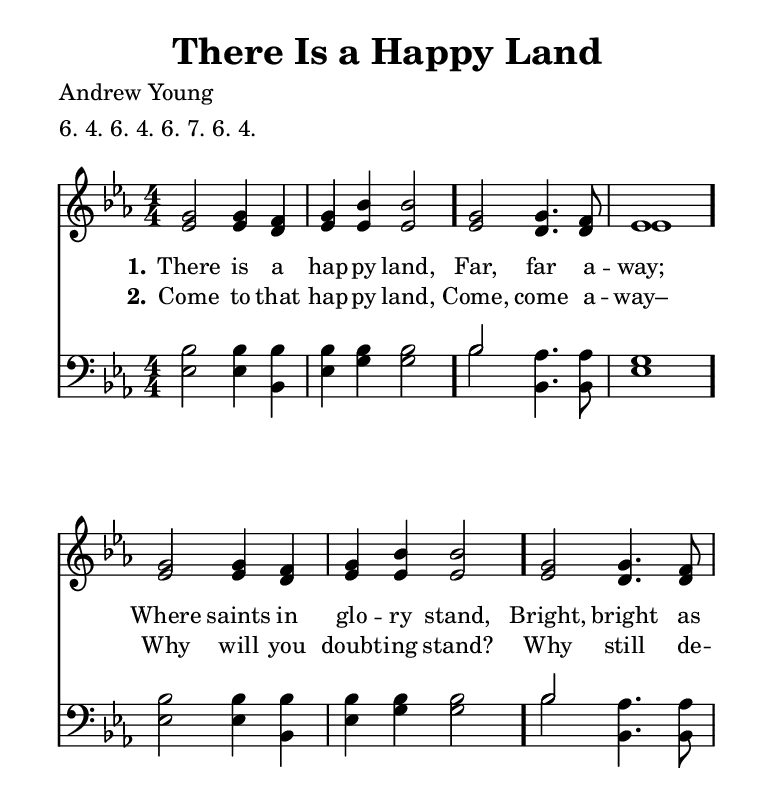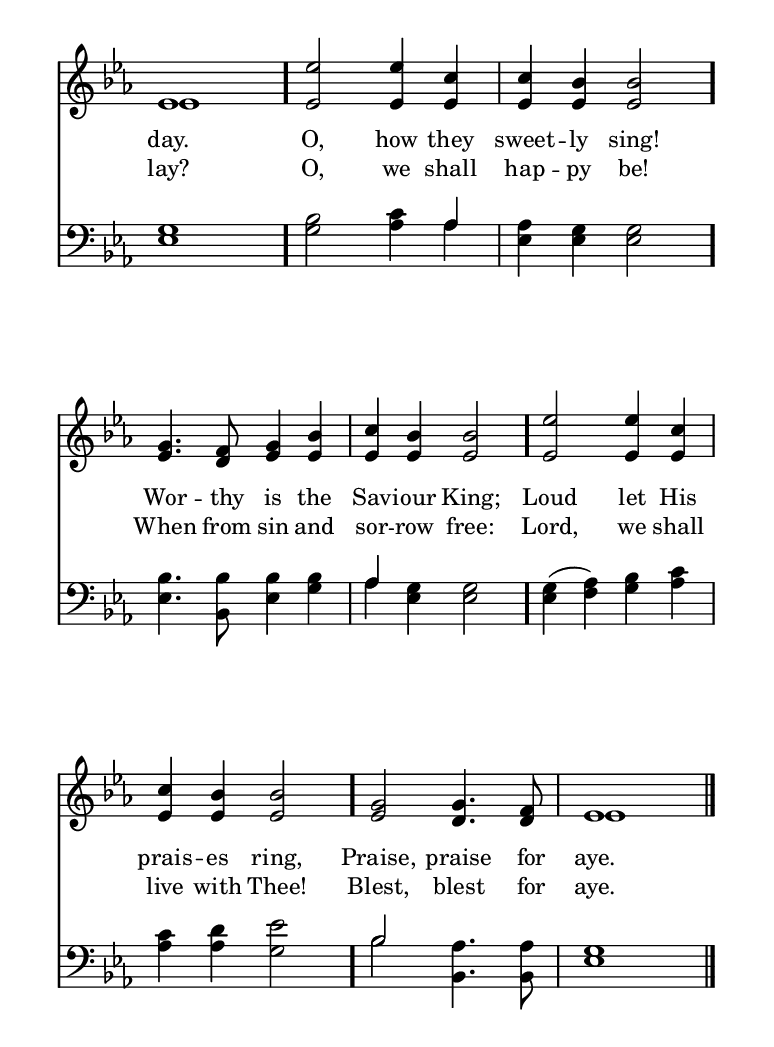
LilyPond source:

\include "common/global.ily"
\paper {
  \include "common/paper.ily"
  ragged-bottom = ##t
  systems-per-page = #(cond (is-eogsized 2) (#t #f))
  page-count = #(cond (is-eogsized 2) (#t #f))
  system-count = #(cond (is-eogsized 4) (#t #f))
  system-system-spacing.padding = 11
}

\header{
  hymnnumber = "361"
  title = "There Is a Happy Land"
  tunename = "Happy Land" % similar to EOG056
  meter = "6. 4. 6. 4. 6. 7. 6. 4."
  poet = "Andrew Young"
  composer = ""
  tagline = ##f
}

global = {
  \include "common/overrides.ily"
  \override Staff.TimeSignature.style = #'numbered
  \time 4/4
  \override Score.MetronomeMark.transparent = ##t % hide all fermata changes too
  \tempo 4=140
  \key ees \major % EOG056 is in `f`
  \autoBeamOff
}

patternAA = { c2     c4 c4 | c4 c4 c2 }
patternAB = { c4. c8 c4 c4 | c4 c4 c2 }
patternAC = { c4( c) c4 c4 | c4 c4 c2 }

patternBA = { c2 c4. c8 | c1 }

notesSoprano = {
\global
\transpose f ees
\relative c'' {

  \changePitch \patternAA { a a g | a c c }
  \changePitch \patternBA { a a g | f }
  \changePitch \patternAA { a a g | a c c }
  \changePitch \patternBA { a a g | f }

  \changePitch \patternAA { f' f d | d c c }
  \changePitch \patternAB { a g a c | d c c }
  \changePitch \patternAA { f f d | d c c }
  \changePitch \patternBA { a a g | f }

  \bar "|."

}
}

notesAlto = {
\global
\transpose f ees
\relative e' {

  \changePitch \patternAA { f f e | f f f }
  \changePitch \patternBA { f e e | f }
  \changePitch \patternAA { f f e | f f f }
  \changePitch \patternBA { f e e | f }

  \changePitch \patternAA { f f f | f f f }
  \changePitch \patternAB { f e f f | f f f }
  \changePitch \patternAA { f f f | f f f }
  \changePitch \patternBA { f e e | f }

}
}

notesTenor = {
\global
\transpose f ees
\relative a {

  \changePitch \patternAA { c c c | c c c }
  \changePitch \patternBA { c bes bes | a }
  \changePitch \patternAA { c c c | c c c }
  \changePitch \patternBA { c bes bes | a }

  \changePitch \patternAA { c d bes | bes a a }
  \changePitch \patternAB { c c c c | bes a a }
  \changePitch \patternAC { a( bes) c d | d e f }
  \changePitch \patternBA { c bes bes | a }

}
}

notesBass = {
\global
\transpose f ees
\relative f {

  \changePitch \patternAA { f f c | f a a }
  \changePitch \patternBA { c c, c | f }
  \changePitch \patternAA { f f c | f a a }
  \changePitch \patternBA { c c, c | f }

  \changePitch \patternAA { a bes bes | f f f }
  \changePitch \patternAB { f c f a | bes f f }
  \changePitch \patternAC { f( g) a bes | bes bes a }
  \changePitch \patternBA { c c, c | f }

}
}

wordsA = \lyricmode {
\set stanza = "1."

There is a hap -- py land, \bar "."
Far, far a -- way; \bar "."
Where saints in glo -- ry stand, \bar "."
Bright, bright as day. \bar "."
O, how they sweet -- ly sing! \bar "."
Wor -- thy is the Sav -- iour King; \bar "."
Loud let His prais -- es ring, \bar "."
Praise, praise for aye. \bar "."

}

wordsB = \lyricmode {
\set stanza = "2."

Come to that hap -- py land,
Come, come a -- way–
Why will you doubt -- ing stand?
Why still de -- lay?
O, we shall hap -- py be!
When from sin and sor -- row free:
Lord, we shall live with Thee!
Blest, blest for aye.

}

\score {
  \context ChoirStaff <<
    \context Staff = upper <<
      \set Staff.autoBeaming = ##f
      \set ChoirStaff.systemStartDelimiter = #'SystemStartBar
      \set ChoirStaff.printPartCombineTexts = ##f
      \partcombine #'(2 . 9) \notesSoprano \notesAlto
      \context NullVoice = sopranos { \voiceOne << \notesSoprano >> }
      \context NullVoice = altos { \voiceTwo << \notesAlto >> }
      \context Lyrics = one   \lyricsto sopranos \wordsA
      \context Lyrics = two   \lyricsto sopranos \wordsB
    >>
    \context Staff = men <<
      \set Staff.autoBeaming = ##f
      \clef bass
      \set ChoirStaff.printPartCombineTexts = ##f
      \partcombine #'(2 . 9) \notesTenor \notesBass
      \context NullVoice = tenors { \voiceOne << \notesTenor >> }
      \context NullVoice = basses { \voiceTwo << \notesBass >> }
    >>
  >>
  \layout {
    \include "common/layout.ily"
  }
  \midi{
    \include "common/midi.ily"
  }
}

\version "2.19.49"  % necessary for upgrading to future LilyPond versions.

% vi:set et ts=2 sw=2 ai nocindent syntax=lilypond:
